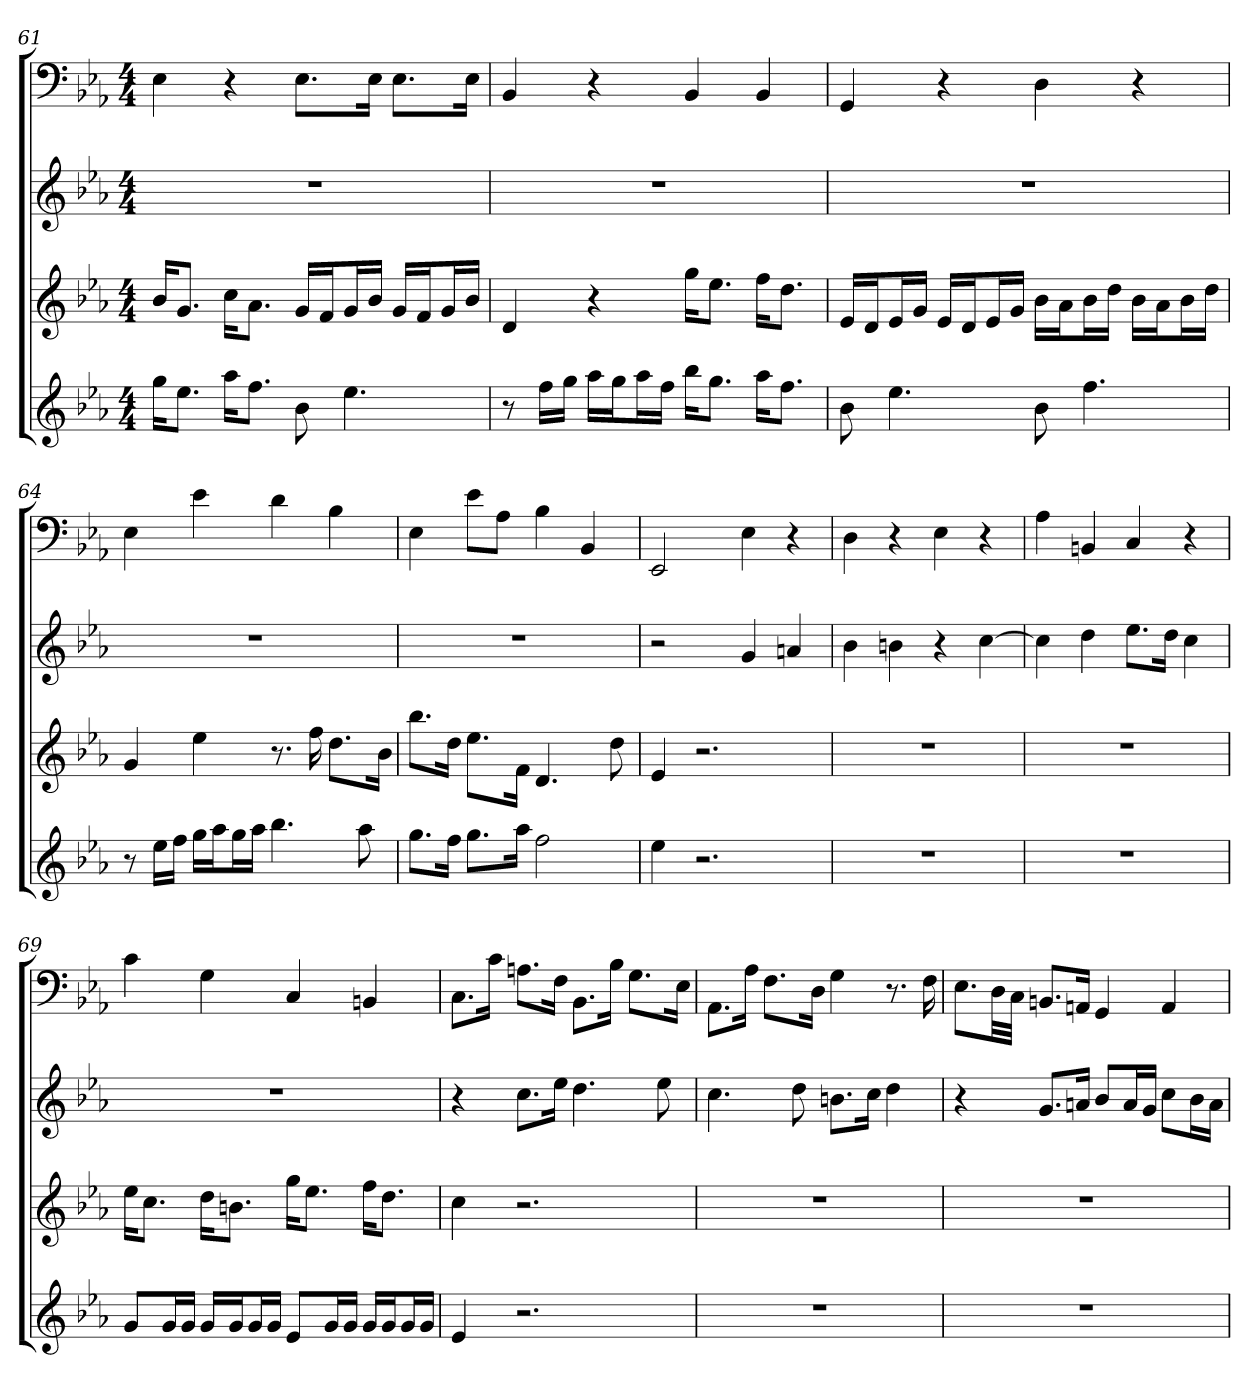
**kern	**kern	**kern	**kern
*part4	*part3	*part2	*part1
*staff4	*staff3	*staff2	*staff1
*	*	*	*clefF4
*k[b-e-a-]	*k[b-e-a-]	*k[b-e-a-]	*k[b-e-a-]
*E-:	*E-:	*E-:	*E-:
*M4/4	*M4/4	*M4/4	*M4/4
=61	=61	=61	=61
16ggKL	16b-KL	1r	4E-
8.ee-J	8.gJ	.	.
16aa-KL	16ccKL	.	4r
8.ffJ	8.a-J	.	.
8b-	16gLL	.	8.E-\L
.	16fJ	.	.
4.ee-	16gL	.	.
.	16b-JJ	.	16E-\Jk
.	16gLL	.	8.E-\L
.	16fJ	.	.
.	16gL	.	.
.	16b-JJ	.	16E-\Jk
=62	=62	=62	=62
8r	4d	1r	4BB-
16ffLL	.	.	.
16ggJJ	.	.	.
16aa-LL	4r	.	4r
16ggJ	.	.	.
16aa-L	.	.	.
16ffJJ	.	.	.
16bb-KL	16ggKL	.	4BB-
8.ggJ	8.ee-J	.	.
16aa-KL	16ffKL	.	4BB-
8.ffJ	8.ddJ	.	.
=63	=63	=63	=63
8b-	16e-LL	1r	4GG
.	16dJ	.	.
4.ee-	16e-L	.	.
.	16gJJ	.	.
.	16e-LL	.	4r
.	16dJ	.	.
.	16e-L	.	.
.	16gJJ	.	.
8b-	16b-LL	.	4D
.	16a-J	.	.
4.ff	16b-L	.	.
.	16ddJJ	.	.
.	16b-LL	.	4r
.	16a-J	.	.
.	16b-L	.	.
.	16ddJJ	.	.
=64	=64	=64	=64
8r	4g	1r	4E-
16ee-LL	.	.	.
16ffJJ	.	.	.
16ggLL	4ee-	.	4e-
16aa-J	.	.	.
16ggL	.	.	.
16aa-JJ	.	.	.
4.bb-	8.r	.	4d
.	16ff	.	.
.	8.ddL	.	4B-
8aa-	.	.	.
.	16b-Jk	.	.
=65	=65	=65	=65
8.ggL	8.bb-L	1r	4E-
16ffJk	16ddJk	.	.
8.ggL	8.ee-L	.	8e-\L
.	.	.	8A-\J
16aa-Jk	16fJk	.	.
2ff	4.d	.	4B-
.	.	.	4BB-
.	8dd	.	.
=66	=66	=66	=66
4ee-	4e-	2r	2EE-
2.r	2.r	.	.
.	.	4g	4E-
.	.	4an	4r
=67	=67	=67	=67
1r	1r	4b-	4D
.	.	4bn	4r
.	.	4r	4E-
.	.	[4cc	4r
=68	=68	=68	=68
1r	1r	4cc]	4A-
.	.	4dd	4BBn
.	.	8.ee-L	4C
.	.	16ddJk	.
.	.	4cc	4r
=69	=69	=69	=69
8gL	16ee-KL	1r	4c
.	8.ccJ	.	.
16gL	.	.	.
16gJJ	.	.	.
16gLL	16ddKL	.	4G
16gJ	8.bnJ	.	.
16gL	.	.	.
16gJJ	.	.	.
8e-L	16ggKL	.	4C
.	8.ee-J	.	.
16gL	.	.	.
16gJJ	.	.	.
16gLL	16ffKL	.	4BBn
16gJ	8.ddJ	.	.
16gL	.	.	.
16gJJ	.	.	.
=70	=70	=70	=70
4e-	4cc	4r	8.C\L
.	.	.	16c\Jk
2.r	2.r	8.ccL	8.An\L
.	.	16ee-Jk	16F\Jk
.	.	4.dd	8.BB-\L
.	.	.	16B-\Jk
.	.	.	8.G\L
.	.	8ee-	.
.	.	.	16E-\Jk
=71	=71	=71	=71
1r	1r	4.cc	8.AA-\L
.	.	.	16A-\Jk
.	.	.	8.F\L
.	.	8dd	.
.	.	.	16D\Jk
.	.	8.bnL	4G
.	.	16ccJk	.
.	.	4dd	8.r
.	.	.	16F
=72	=72	=72	=72
1r	1r	4r	8.E-\L
.	.	.	32D\LL
.	.	.	32C\JJJ
.	.	8.gL	8.BBn/L
.	.	16anJk	16AAn/Jk
.	.	8b-L	4GG
.	.	16aL	.
.	.	16gJJ	.
.	.	8ccL	4AA
.	.	16b-L	.
.	.	16aJJ	.
=	=	=	=
*-	*-	*-	*-
